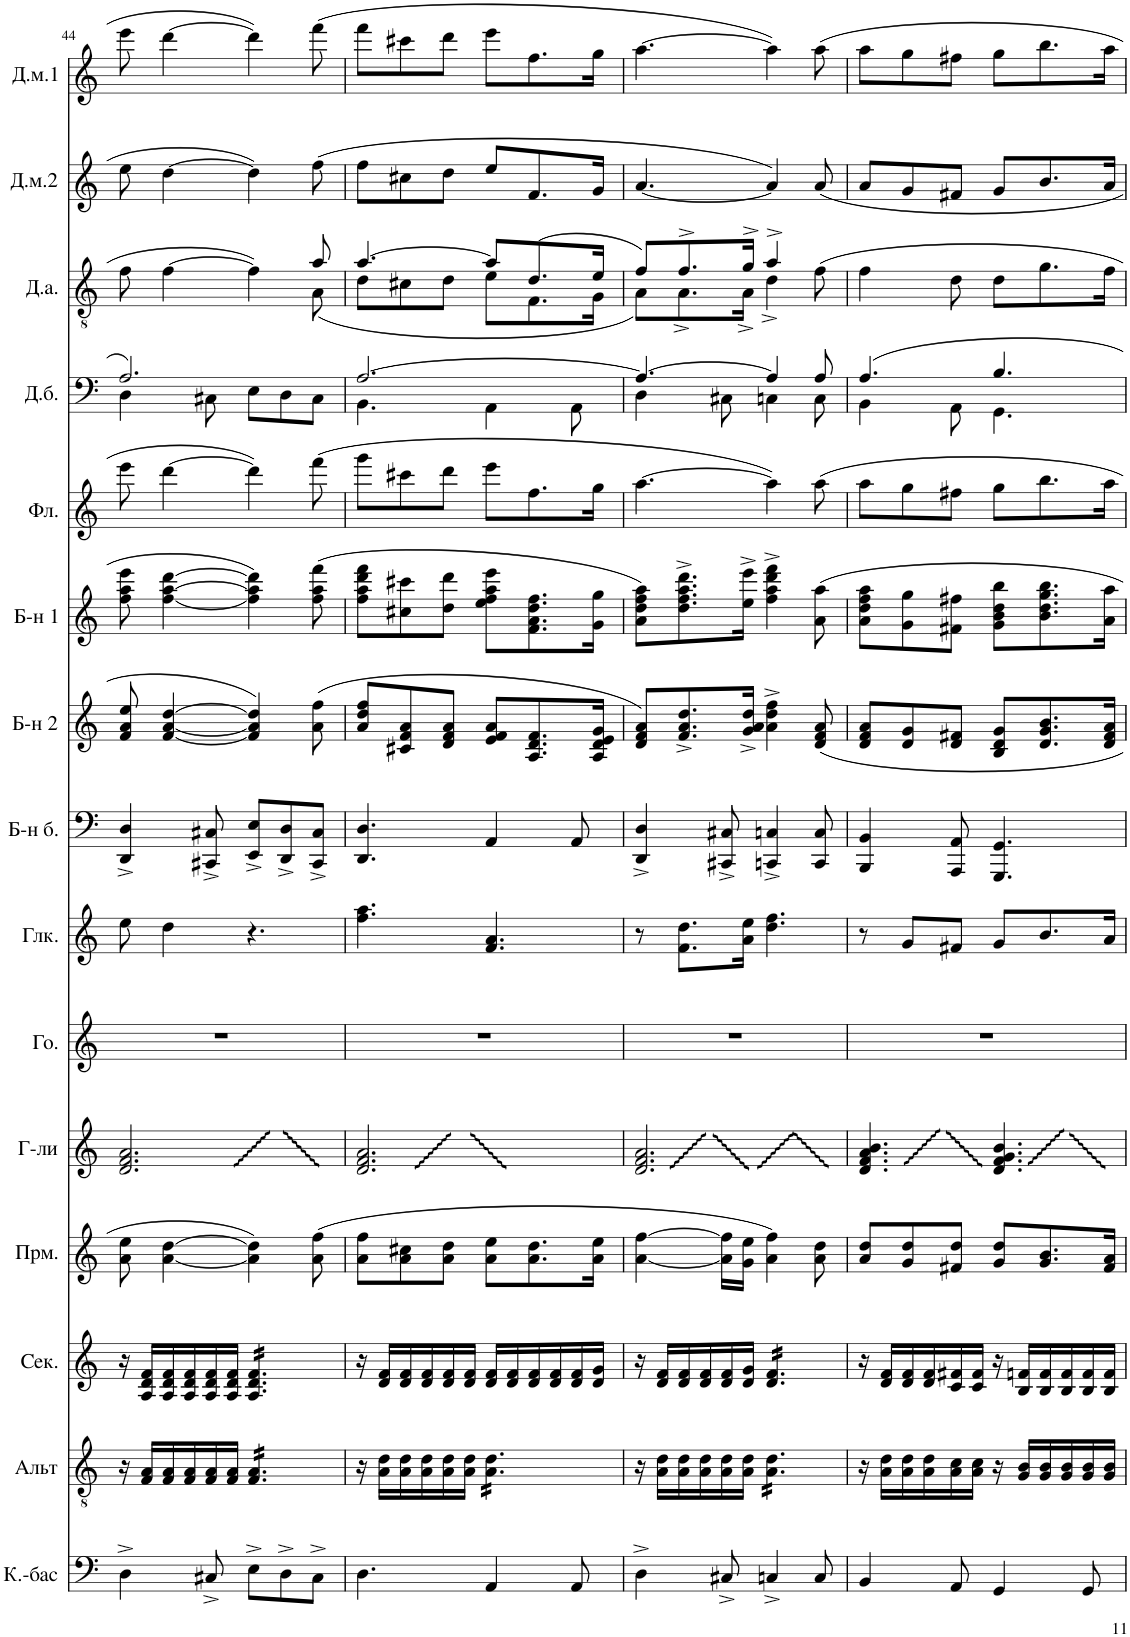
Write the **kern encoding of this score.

**kern	**kern	**kern	**kern	**kern	**kern	**kern	**kern	**kern	**kern	**kern	**kern	**kern	**kern	**kern
*part15	*part14	*part13	*part12	*part11	*part10	*part9	*part8	*part7	*part6	*part5	*part4	*part3	*part2	*part1
*staff15	*staff14	*staff13	*staff12	*staff11	*staff10	*staff9	*staff8	*staff7	*staff6	*staff5	*staff4	*staff3	*staff2	*staff1
*I"Контрабас	*I"Альт	*I"Секунда	*I"Прима	*I"Гусли	*I"Голос	*I"Глокеншпиль	*I"Баян-бас	*I"Баян 2	*I"Баян 1	*I"Флейта	*I"Домра басовая	*I"Домра альтовая	*I"Домра малая 2	*I"Домра малая 1
!!LO:PB:g=z
*clefF4	*clefGv2	*clefG2	*clefG2	*clefG2	*clefG2	*clefG2	*clefF4	*clefG2	*clefG2	*clefG2	*clefF4	*clefGv2	*clefG2	*clefG2
*	*	*	*	*	*	*Trd-14c-24	*	*	*	*	*	*	*	*
*k[]	*k[]	*k[]	*k[]	*k[]	*k[]	*k[]	*k[]	*k[]	*k[]	*k[]	*k[]	*k[]	*k[]	*k[]
*M6/8	*M6/8	*M6/8	*M6/8	*M6/8	*M6/8	*M6/8	*M6/8	*M6/8	*M6/8	*M6/8	*M6/8	*M6/8	*M6/8	*M6/8
=44	=44	=44	=44	=44	=44	=44	=44	=44	=44	=44	=44	=44	=44	=44
*	*	*	*	*	*	*	*	*	*	*	*^	*^	*	*
4D^\	16r	16r	8a\ 8ee\	2.d/ 2.f/ 2.a/	2.r	8ee\	4DD/^ 4D/^	8f/ 8a/ 8ee/	8ff\ 8aa\ 8eee\	8eee\	2.A/	4D\	8f\	8ryy	8ee\	8eee\
.	16F/ 16A/LL	16A/ 16d/ 16f/LL	.	.	.	.	.	.	.	.	.	.	.	.	.	.
*	*	*	*	*	*	*	*	*	*	*	*	*	*v	*v	*	*
.	16F/ 16A/	16A/ 16d/ 16f/	[4a\ [4dd\	.	.	4dd\	.	[4f/ [4a/ [4dd/	[4ff\ [4aa\ [4ddd\	[4ddd\	.	.	[4f\	[4dd\	[4ddd\
.	16F/ 16A/	16A/ 16d/ 16f/	.	.	.	.	.	.	.	.	.	.	.	.	.
8C#X^/	16F/ 16A/	16A/ 16d/ 16f/	.	.	.	.	8CC#X/^ 8C#X/^	.	.	.	.	8C#X\	.	.	.
.	16F/ 16A/JJ	16A/ 16d/ 16f/JJ	.	.	.	.	.	.	.	.	.	.	.	.	.
*	*tremolo	*	*	*	*	*	*	*	*	*	*	*	*	*	*
*	*	*tremolo	*	*	*	*	*	*	*	*	*	*	*	*	*
8E^\L	16F/ 16A/LL	16A/ 16d/ 16f/LL	4a\] 4dd\]	.	.	4.r	8EE/^ 8E/^L	4f/] 4a/] 4dd/]	4ff\] 4aa\] 4ddd\]	4ddd\]	.	8E\L	4f\]	4dd\]	4ddd\]
.	16F/ 16A/	16A/ 16d/ 16f/	.	.	.	.	.	.	.	.	.	.	.	.	.
8D^\	16F/ 16A/	16A/ 16d/ 16f/	.	.	.	.	8DD/^ 8D/^	.	.	.	.	8D\	.	.	.
.	16F/ 16A/	16A/ 16d/ 16f/	.	.	.	.	.	.	.	.	.	.	.	.	.
*	*	*	*	*	*	*	*	*	*	*	*	*	*^	*	*
8C#^\J	16F/ 16A/	16A/ 16d/ 16f/	(8a\ 8ff\	.	.	.	8CC#/^ 8C#/^J	(8a\ 8ff\	(8ff\ 8aa\ 8fff\	(8fff\	.	8C#\J	8a/	(8A\	(8ff\	(8fff\
.	16F/ 16A/JJ	16A/ 16d/ 16f/JJ	.	.	.	.	.	.	.	.	.	.	.	.	.	.
*	*	*Xtremolo	*	*	*	*	*	*	*	*	*	*	*	*	*	*
*	*Xtremolo	*	*	*	*	*	*	*	*	*	*	*	*	*	*	*
=45	=45	=45	=45	=45	=45	=45	=45	=45	=45	=45	=45	=45	=45	=45	=45	=45
4.D\	16r	16r	8a\ 8ff\L	2.d/ 2.f/ 2.a/	2.r	4.ff\ 4.aa\	4.DD/ 4.D/	8a/ 8dd/ 8ff/L	8ff\ 8aa\ 8ddd\ 8fff\L	8ggg\L	[2.A/	4.BB\	[4.a/	8d\L	8ff\L	8fff\L
.	16A\ 16d\LL	16d/ 16f/LL	.	.	.	.	.	.	.	.	.	.	.	.	.	.
.	16A\ 16d\	16d/ 16f/	8a\ 8cc#X\	.	.	.	.	8c#X/ 8f/ 8a/	8cc#X\ 8ccc#X\	8ccc#X\	.	.	.	8c#X\	8cc#X\	8ccc#X\
.	16A\ 16d\	16d/ 16f/	.	.	.	.	.	.	.	.	.	.	.	.	.	.
.	16A\ 16d\	16d/ 16f/	8a\ 8dd\J	.	.	.	.	8d/ 8f/ 8a/J	8dd\ 8ddd\J	8ddd\J	.	.	.	8d\J	8dd\J	8ddd\J
.	16A\ 16d\JJ	16d/ 16f/JJ	.	.	.	.	.	.	.	.	.	.	.	.	.	.
*	*tremolo	*	*	*	*	*	*	*	*	*	*	*	*	*	*	*
4AA/	16A\ 16d\LL	16d/ 16f/LL	8a\ 8ee\L	.	.	4.f/ 4.a/	4AA/	8e/ 8f/ 8a/L	8ee\ 8ff\ 8aa\ 8eee\L	8eee\L	.	4AA\	8a/L]	8e\L	8ee/L	8eee\L
.	16A\ 16d\	16d/ 16f/	.	.	.	.	.	.	.	.	.	.	.	.	.	.
.	16A\ 16d\	16d/ 16f/	8.a\ 8.dd\	.	.	.	.	8.A/ 8.d/ 8.f/	8.f\ 8.a\ 8.dd\ 8.ff\	8.ff\	.	.	(8.d/	8.F\	8.f/	8.ff\
.	16A\ 16d\	16d/ 16f/	.	.	.	.	.	.	.	.	.	.	.	.	.	.
8AA/	16A\ 16d\	16d/ 16f/	.	.	.	.	8AA/	.	.	.	.	8AA\	.	.	.	.
.	16A\ 16d\JJ	16d/ 16g/JJ	16a\ 16ee\Jk	.	.	.	.	16A/ 16d/ 16e/ 16g/Jk	16g\ 16gg\Jk	16gg\Jk	.	.	16e/Jk	16G\Jk	16g/Jk	16gg\Jk
*	*Xtremolo	*	*	*	*	*	*	*	*	*	*	*	*	*	*	*
=46	=46	=46	=46	=46	=46	=46	=46	=46	=46	=46	=46	=46	=46	=46	=46	=46
4D^\	16r	16r	[4a\ [4ff\	2.d/ 2.f/ 2.a/	2.r	8r	4DD/^ 4D/^	8d/ 8f/ 8a/L)	8a\ 8dd\ 8ff\ 8aa\L)	[4.aa\	4.A/_	4D\	8f/L)	8A\L)	[4.a/	[4.aa\
.	16A\ 16d\LL	16d/ 16f/LL	.	.	.	.	.	.	.	.	.	.	.	.	.	.
.	16A\ 16d\	16d/ 16f/	.	.	.	8.f\ 8.dd\L	.	8.f/^ 8.a/^ 8.dd/^	8.dd\^ 8.ff\^ 8.aa\^ 8.ddd\^	.	.	.	8.f^/	8.A^\	.	.
.	16A\ 16d\	16d/ 16f/	.	.	.	.	.	.	.	.	.	.	.	.	.	.
8C#X^/	16A\ 16d\	16d/ 16f/	16a\] 16ff\]LL	.	.	.	8CC#X/^ 8C#X/^	.	.	.	.	8C#X\	.	.	.	.
.	16A\ 16d\JJ	16d/ 16g/JJ	16g\ 16ee\JJ	.	.	16a\ 16ee\Jk	.	16g/^ 16a/^ 16dd/^Jk	16ee\^ 16eee\^Jk	.	.	.	16g^/Jk	16A^\Jk	.	.
*	*tremolo	*	*	*	*	*	*	*	*	*	*	*	*	*	*	*
*	*	*tremolo	*	*	*	*	*	*	*	*	*	*	*	*	*	*
4Cn^/	16A\ 16d\LL	16d/ 16f/LL	4a\ 4ff\)	.	.	4.dd\ 4.ff\	4CCn/^ 4Cn/^	4a\^ 4dd\^ 4ff\^	4ff\^ 4aa\^ 4ddd\^ 4fff\^	4aa\])	4A/]	4Cn\	4a^/	4d^\	4a/])	4aa\])
.	16A\ 16d\	16d/ 16f/	.	.	.	.	.	.	.	.	.	.	.	.	.	.
.	16A\ 16d\	16d/ 16f/	.	.	.	.	.	.	.	.	.	.	.	.	.	.
.	16A\ 16d\	16d/ 16f/	.	.	.	.	.	.	.	.	.	.	.	.	.	.
8C/	16A\ 16d\	16d/ 16f/	8a\ 8dd\	.	.	.	8CC/ 8C/	8d/ 8f/ 8a/	8a\ 8aa\	8aa\	8A/	8C\	8f\	8ryy	8a/	8aa\
.	16A\ 16d\JJ	16d/ 16f/JJ	.	.	.	.	.	.	.	.	.	.	.	.	.	.
*	*	*Xtremolo	*	*	*	*	*	*	*	*	*	*	*	*	*	*
*	*Xtremolo	*	*	*	*	*	*	*	*	*	*	*	*	*	*	*
*	*	*	*	*	*	*	*	*	*	*	*	*	*v	*v	*	*
=47	=47	=47	=47	=47	=47	=47	=47	=47	=47	=47	=47	=47	=47	=47	=47
4BB/	16r	16r	8a/ 8dd/L	4.d/ 4.f/ 4.a/ 4.b/	2.r	8r	4BBB/ 4BB/	8d/ 8f/ 8a/L	8a\ 8dd\ 8ff\ 8aa\L	8aa\L	4.A/	4BB\	4f\	8a/L	8aa\L
.	16A\ 16d\LL	16d/ 16f/LL	.	.	.	.	.	.	.	.	.	.	.	.	.
.	16A\ 16d\	16d/ 16f/	8g/ 8dd/	.	.	8g/L	.	8d/ 8g/	8g\ 8gg\	8gg\	.	.	.	8g/	8gg\
.	16A\ 16d\	16d/ 16f/	.	.	.	.	.	.	.	.	.	.	.	.	.
8AA/	16A\ 16c\	16c/ 16f#X/	8f#X/ 8dd/J	.	.	8f#X/J	8AAA/ 8AA/	8d/ 8f#X/J	8f#X\ 8ff#X\J	8ff#X\J	.	8AA\	8d\	8f#X/J	8ff#X\J
.	16A\ 16c\JJ	16c/ 16f#/JJ	.	.	.	.	.	.	.	.	.	.	.	.	.
4GG/	16r	16r	8g/ 8dd/L	4.d/ 4.f/ 4.g/ 4.b/	.	8g/L	4.GGG/ 4.GG/	8B/ 8d/ 8g/L	8g\ 8b\ 8dd\ 8bb\L	8gg\L	4.B/	4.GG\	8d\L	8g/L	8gg\L
.	16G/ 16B/LL	16B/ 16fn/LL	.	.	.	.	.	.	.	.	.	.	.	.	.
.	16G/ 16B/	16B/ 16f/	8.g/ 8.b/	.	.	8.b/	.	8.d/ 8.g/ 8.b/	8.b\ 8.dd\ 8.gg\ 8.bb\	8.bb\	.	.	8.g\	8.b/	8.bb\
.	16G/ 16B/	16B/ 16f/	.	.	.	.	.	.	.	.	.	.	.	.	.
8GG/	16G/ 16B/	16B/ 16f/	.	.	.	.	.	.	.	.	.	.	.	.	.
.	16G/ 16B/JJ	16B/ 16f/JJ	16f#/ 16a/Jk	.	.	16a/Jk	.	16d/ 16f#/ 16a/Jk	16a\ 16aa\Jk	16aa\Jk	.	.	16f\Jk	16a/Jk	16aa\Jk
*	*	*	*	*	*	*	*	*	*	*	*v	*v	*	*	*
=	=	=	=	=	=	=	=	=	=	=	=	=	=	=
*-	*-	*-	*-	*-	*-	*-	*-	*-	*-	*-	*-	*-	*-	*-
